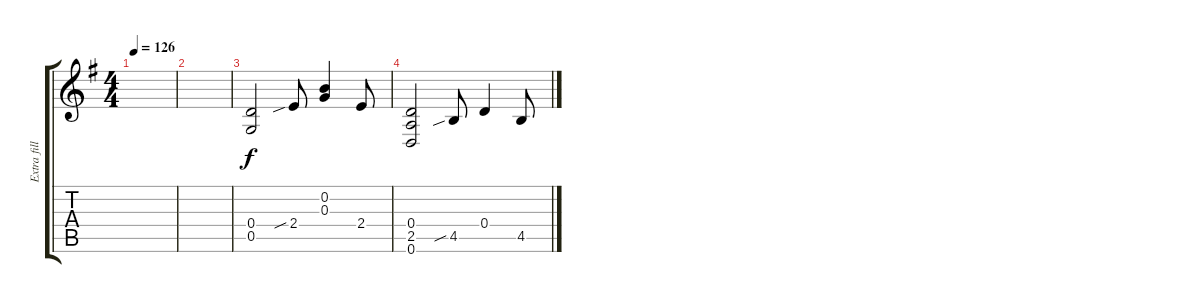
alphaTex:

\track ("Extra fill" "Extra fill") {instrument overdrivenguitar}
\staff {score tabs}
\tuning (D4 B3 G3 D3 G2 D2) {hide}
\ts (4 4)
\tempo 126
\clef g2
\ks g
|
|
(0.4 0.5).2 2.4{sib}.8 (0.2 0.3).4 2.4.8 |
(0.4 2.5 0.6).2 4.5{sib}.8 0.4.4 4.5.8
